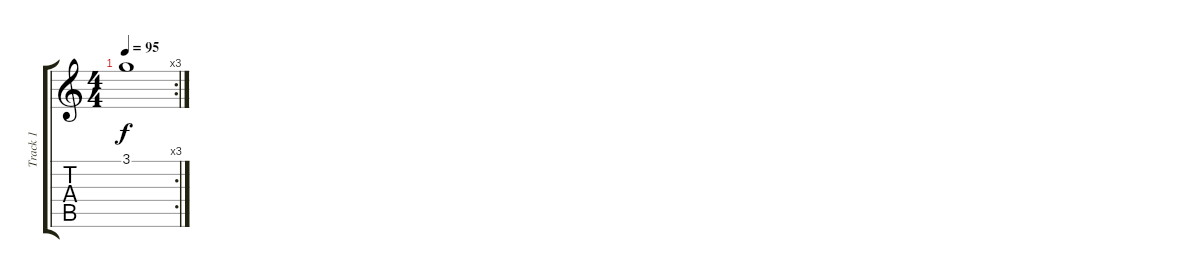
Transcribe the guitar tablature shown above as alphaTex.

\track ("Track 1" "Track 1") {instrument acousticguitarsteel}
\staff {score tabs}
\tuning (E4 B3 G3 D3 A2 E2) {hide}
\rc 3
\ts (4 4)
\tempo 95
\clef g2
\ks c
3.1.1{dy f}
